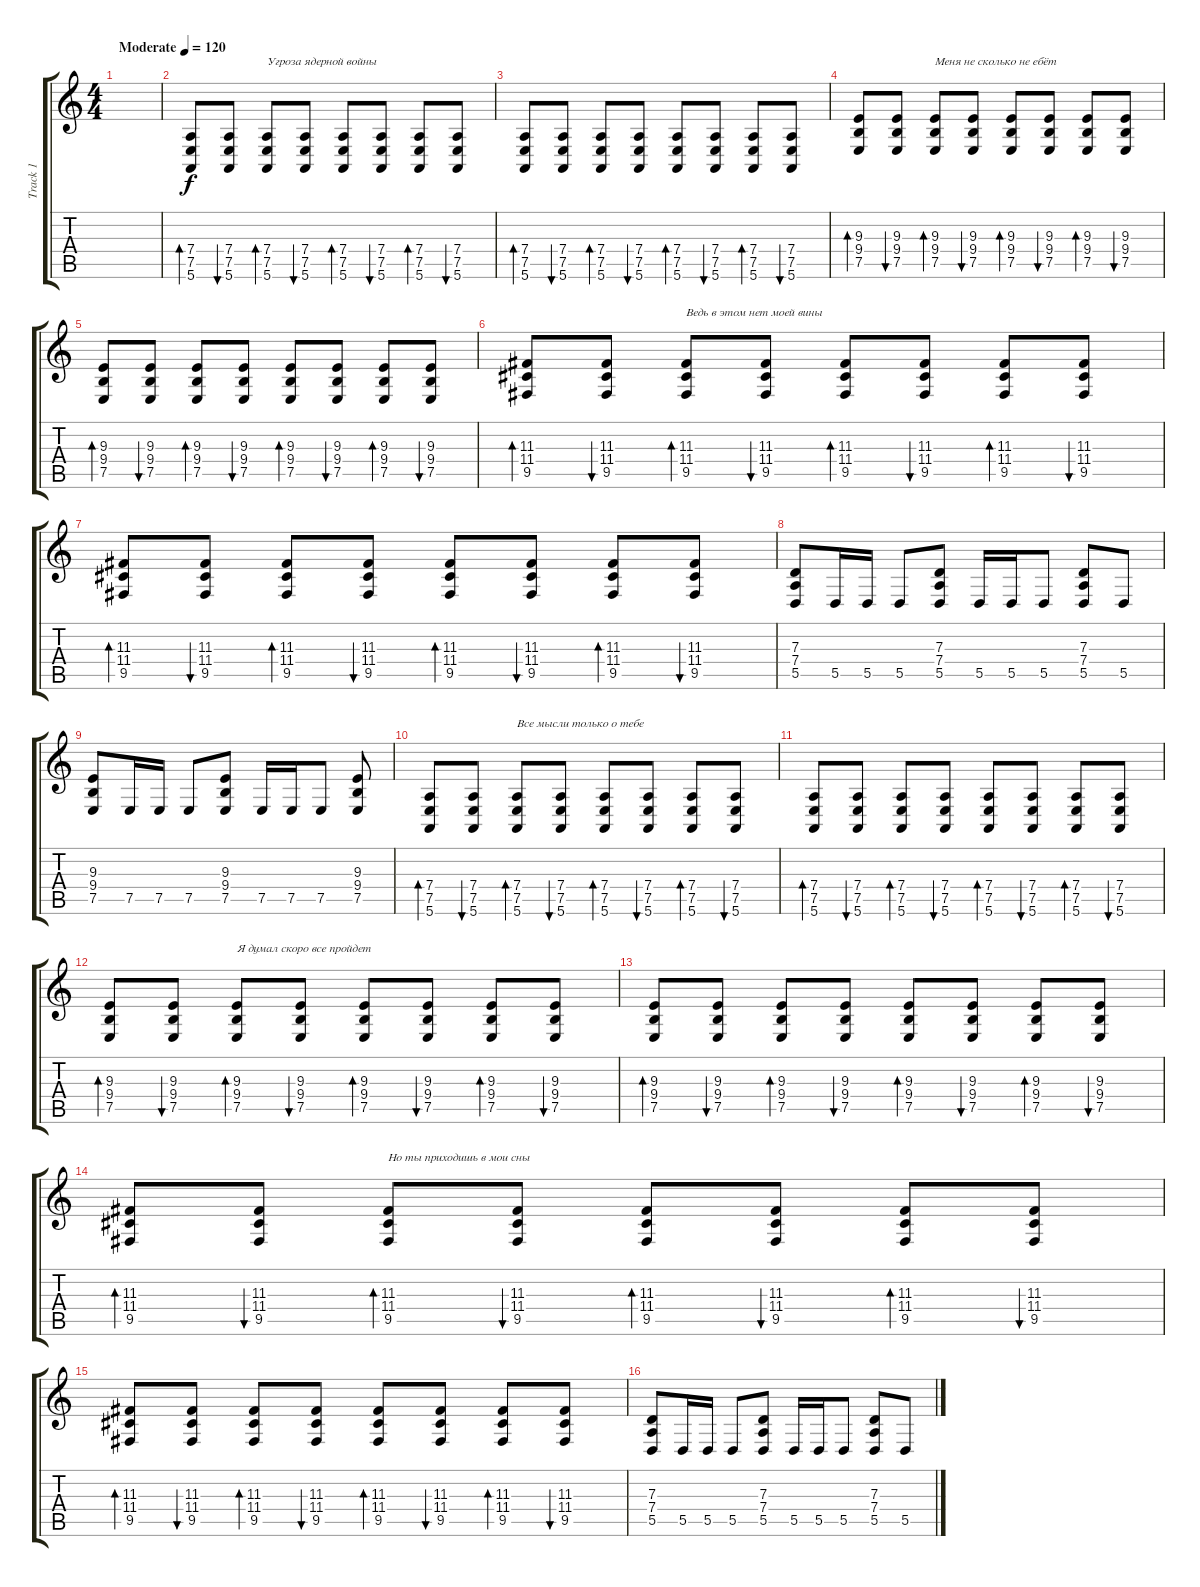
\track ("Track 1" "Track 1") {solo instrument acousticgrandpiano}
\staff {score tabs}
\tuning (E4 B3 G3 D3 A2 E2) {hide}
\ts (4 4)
\tempo (120 "Moderate")
\clef g2
\ks c
|
(7.4 7.5 5.6).8{bd 60} (7.4 7.5 5.6).8{bu 60} (7.4 7.5 5.6).8{bd 60 txt "Угроза ядерной войны"} (7.4 7.5 5.6).8{bu 60} (7.4 7.5 5.6).8{bd 60} (7.4 7.5 5.6).8{bu 60} (7.4 7.5 5.6).8{bd 60} (7.4 7.5 5.6).8{bu 60} |
(7.4 7.5 5.6).8{bd 60} (7.4 7.5 5.6).8{bu 60} (7.4 7.5 5.6).8{bd 60} (7.4 7.5 5.6).8{bu 60} (7.4 7.5 5.6).8{bd 60} (7.4 7.5 5.6).8{bu 60} (7.4 7.5 5.6).8{bd 60} (7.4 7.5 5.6).8{bu 60} |
(9.3 9.4 7.5).8{bd 60} (9.3 9.4 7.5).8{bu 60} (9.3 9.4 7.5).8{bd 60 txt "Меня не сколько не ебёт"} (9.3 9.4 7.5).8{bu 60} (9.3 9.4 7.5).8{bd 60} (9.3 9.4 7.5).8{bu 60} (9.3 9.4 7.5).8{bd 60} (9.3 9.4 7.5).8{bu 60} |
(9.3 9.4 7.5).8{bd 60} (9.3 9.4 7.5).8{bu 60} (9.3 9.4 7.5).8{bd 60} (9.3 9.4 7.5).8{bu 60} (9.3 9.4 7.5).8{bd 60} (9.3 9.4 7.5).8{bu 60} (9.3 9.4 7.5).8{bd 60} (9.3 9.4 7.5).8{bu 60} |
(11.3 11.4 9.5).8{bd 60} (11.3 11.4 9.5).8{bu 60} (11.3 11.4 9.5).8{bd 60 txt "Ведь в этом нет моей вины"} (11.3 11.4 9.5).8{bu 60} (11.3 11.4 9.5).8{bd 60} (11.3 11.4 9.5).8{bu 60} (11.3 11.4 9.5).8{bd 60} (11.3 11.4 9.5).8{bu 60} |
(11.3 11.4 9.5).8{bd 60} (11.3 11.4 9.5).8{bu 60} (11.3 11.4 9.5).8{bd 60} (11.3 11.4 9.5).8{bu 60} (11.3 11.4 9.5).8{bd 60} (11.3 11.4 9.5).8{bu 60} (11.3 11.4 9.5).8{bd 60} (11.3 11.4 9.5).8{bu 60} |
(7.3 7.4 5.5).8 5.5.16 5.5.16 5.5.8 (7.3 7.4 5.5).8 5.5.16 5.5.16 5.5.8 (7.3 7.4 5.5).8 5.5.8 |
(9.3 9.4 7.5).8 7.5.16 7.5.16 7.5.8 (9.3 9.4 7.5).8 7.5.16 7.5.16 7.5.8 (9.3 9.4 7.5).8 |
(7.4 7.5 5.6).8{bd 60} (7.4 7.5 5.6).8{bu 60} (7.4 7.5 5.6).8{bd 60 txt "Все мысли только о тебе"} (7.4 7.5 5.6).8{bu 60} (7.4 7.5 5.6).8{bd 60} (7.4 7.5 5.6).8{bu 60} (7.4 7.5 5.6).8{bd 60} (7.4 7.5 5.6).8{bu 60} |
(7.4 7.5 5.6).8{bd 60} (7.4 7.5 5.6).8{bu 60} (7.4 7.5 5.6).8{bd 60} (7.4 7.5 5.6).8{bu 60} (7.4 7.5 5.6).8{bd 60} (7.4 7.5 5.6).8{bu 60} (7.4 7.5 5.6).8{bd 60} (7.4 7.5 5.6).8{bu 60} |
(9.3 9.4 7.5).8{bd 60} (9.3 9.4 7.5).8{bu 60} (9.3 9.4 7.5).8{bd 60 txt "Я думал скоро все пройдет"} (9.3 9.4 7.5).8{bu 60} (9.3 9.4 7.5).8{bd 60} (9.3 9.4 7.5).8{bu 60} (9.3 9.4 7.5).8{bd 60} (9.3 9.4 7.5).8{bu 60} |
(9.3 9.4 7.5).8{bd 60} (9.3 9.4 7.5).8{bu 60} (9.3 9.4 7.5).8{bd 60} (9.3 9.4 7.5).8{bu 60} (9.3 9.4 7.5).8{bd 60} (9.3 9.4 7.5).8{bu 60} (9.3 9.4 7.5).8{bd 60} (9.3 9.4 7.5).8{bu 60} |
(11.3 11.4 9.5).8{bd 60} (11.3 11.4 9.5).8{bu 60} (11.3 11.4 9.5).8{bd 60 txt "Но ты приходишь в мои сны"} (11.3 11.4 9.5).8{bu 60} (11.3 11.4 9.5).8{bd 60} (11.3 11.4 9.5).8{bu 60} (11.3 11.4 9.5).8{bd 60} (11.3 11.4 9.5).8{bu 60} |
(11.3 11.4 9.5).8{bd 60} (11.3 11.4 9.5).8{bu 60} (11.3 11.4 9.5).8{bd 60} (11.3 11.4 9.5).8{bu 60} (11.3 11.4 9.5).8{bd 60} (11.3 11.4 9.5).8{bu 60} (11.3 11.4 9.5).8{bd 60} (11.3 11.4 9.5).8{bu 60} |
(7.3 7.4 5.5).8 5.5.16 5.5.16 5.5.8 (7.3 7.4 5.5).8 5.5.16 5.5.16 5.5.8 (7.3 7.4 5.5).8 5.5.8
